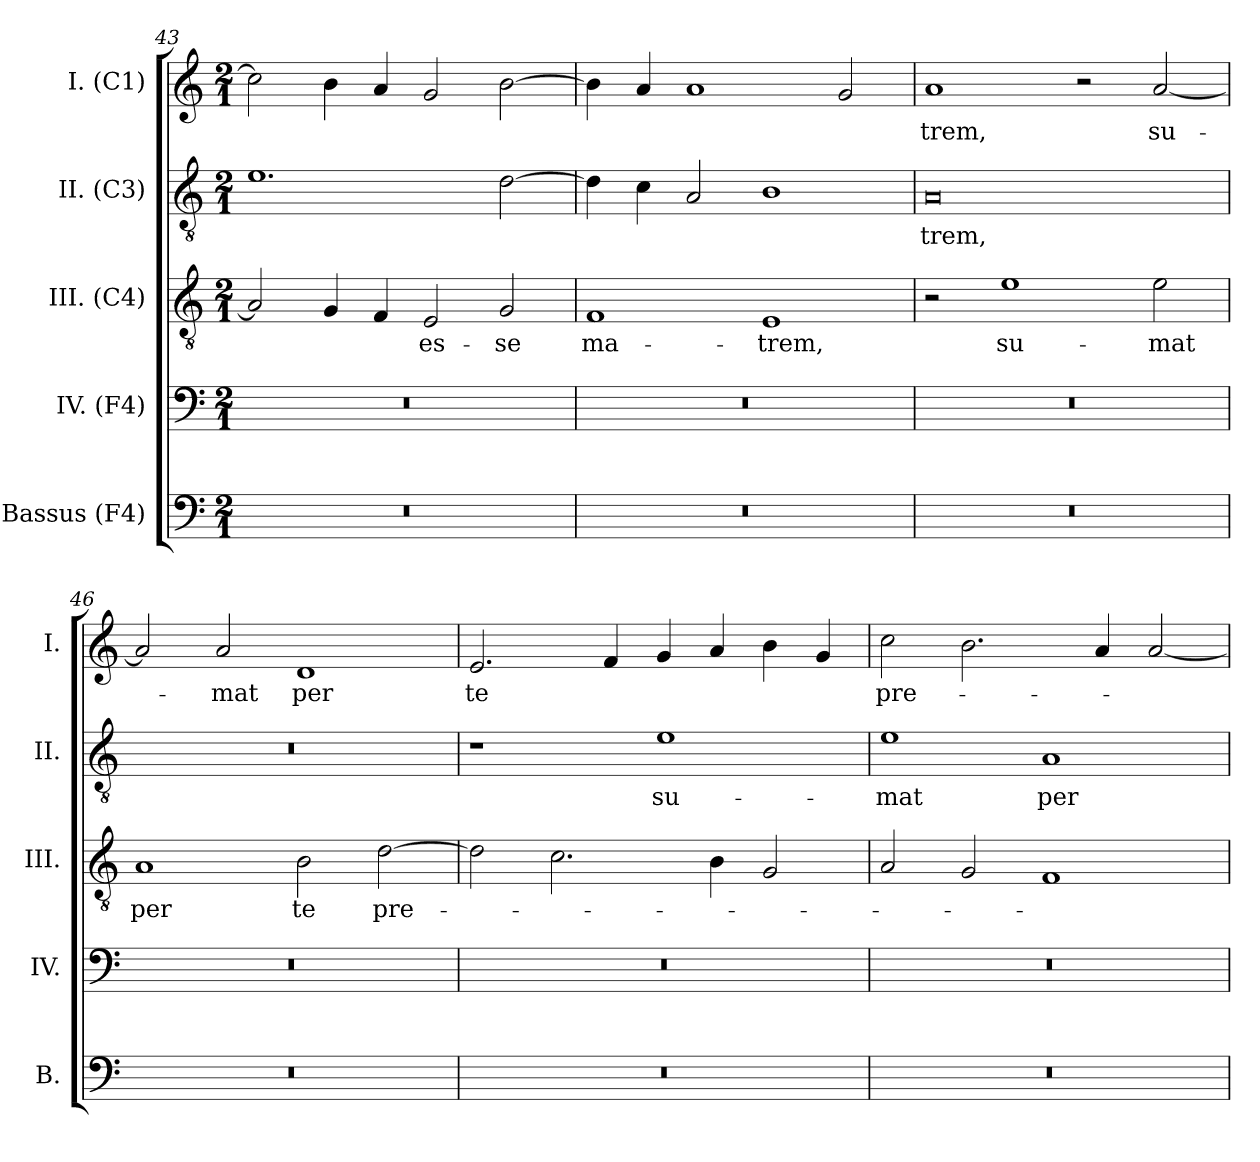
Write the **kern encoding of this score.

**kern	**kern	**kern	**text	**kern	**text	**kern	**text
*part5	*part4	*part3	*part3	*part2	*part2	*part1	*part1
*staff5	*staff4	*staff3	*staff3	*staff2	*staff2	*staff1	*staff1
*I"Bassus (F4)	*I"IV. (F4)	*I"III. (C4)	*	*I"II. (C3)	*	*I"I. (C1)	*
*I'B.	*I'IV.	*I'III.	*	*I'II.	*	*I'I.	*
!!LO:LB:g=z
*clefF4	*clefF4	*clefGv2	*	*clefGv2	*	*clefG2	*
*	*ITrd7c12	*ITrd7c12	*	*ITrd7c12	*	*	*
*k[]	*k[]	*k[]	*	*k[]	*	*k[]	*
*C:	*C:	*C:	*	*C:	*	*C:	*
*M2/1	*M2/1	*M2/1	*	*M2/1	*	*M2/1	*
=43	=43	=43	=43	=43	=43	=43	=43
!LO:N:vis=1	!LO:N:vis=1	!	!	!	!	!	!
0r	0r	2AAi/]	.	1.Ei	.	2cci\]	.
.	.	4GGi/	.	.	.	4bi\	.
.	.	4FFi/	.	.	.	4ai/	.
!	!	!	!LO:LY:b:color=#000000	!	!	!	!
.	.	2EEi/	es-	.	.	2gi/	.
!	!	!	!LO:LY:b:color=#000000	!	!	!	!
.	.	2GGi/	-se	[2Di\	.	[2bi\	.
=44	=44	=44	=44	=44	=44	=44	=44
!LO:N:vis=1	!LO:N:vis=1	!	!	!	!	!	!
!	!	!	!LO:LY:b:color=#000000	!	!	!	!
0r	0r	1FFi	ma-	4Di\]	.	4bi\]	.
.	.	.	.	4Ci\	.	4ai/	.
.	.	.	.	2AAi/	.	1ai	.
!	!	!	!LO:LY:b:color=#000000	!	!	!	!
.	.	1EEi	-trem,	1BBi	.	.	.
.	.	.	.	.	.	2gi/	.
=45	=45	=45	=45	=45	=45	=45	=45
!LO:N:vis=1	!LO:N:vis=1	!	!	!	!	!	!
!	!	!	!	!	!LO:LY:b:color=#000000	!	!
!	!	!	!	!	!	!	!LO:LY:b:color=#000000
0r	0r	2r	.	0AAi	-trem,	1ai	-trem,
!	!	!	!LO:LY:b:color=#000000	!	!	!	!
.	.	1Ei	su-	.	.	.	.
.	.	.	.	.	.	2r	.
!	!	!	!LO:LY:b:color=#000000	!	!	!	!
!	!	!	!	!	!	!	!LO:LY:b:color=#000000
.	.	2Ei\	-mat	.	.	[2ai/	su-
=46	=46	=46	=46	=46	=46	=46	=46
!LO:N:vis=1	!LO:N:vis=1	!	!	!	!	!	!
!	!	!	!LO:LY:b:color=#000000	!LO:N:vis=1	!	!	!
0r	0r	1AAi	per	0r	.	2ai/]	.
!	!	!	!	!	!	!	!LO:LY:b:color=#000000
.	.	.	.	.	.	2ai/	-mat
!	!	!	!LO:LY:b:color=#000000	!	!	!	!
!	!	!	!	!	!	!	!LO:LY:b:color=#000000
.	.	2BBi\	te	.	.	1di	per
!	!	!	!LO:LY:b:color=#000000	!	!	!	!
.	.	[2Di\	pre-	.	.	.	.
!!LO:PB:g=z
=47	=47	=47	=47	=47	=47	=47	=47
!LO:N:vis=1	!LO:N:vis=1	!	!	!	!	!	!
!	!	!	!	!	!	!	!LO:LY:b:color=#000000
0r	0r	2Di\]	.	1r	.	2.ei/	te
.	.	2.Ci\	.	.	.	.	.
.	.	.	.	.	.	4fi/	.
!	!	!	!	!	!LO:LY:b:color=#000000	!	!
.	.	.	.	1Ei	su-	4gi/	.
.	.	4BBi\	.	.	.	4ai/	.
.	.	2GGi/	.	.	.	4bi\	.
.	.	.	.	.	.	4gi/	.
=48	=48	=48	=48	=48	=48	=48	=48
!LO:N:vis=1	!LO:N:vis=1	!	!	!	!	!	!
!	!	!	!	!	!LO:LY:b:color=#000000	!	!
!	!	!	!	!	!	!	!LO:LY:b:color=#000000
0r	0r	2AAi/	.	1Ei	-mat	2cci\	pre-
.	.	2GGi/	.	.	.	2.bi\	.
!	!	!	!	!	!LO:LY:b:color=#000000	!	!
.	.	1FFi	.	1AAi	per	.	.
.	.	.	.	.	.	4ai/	.
.	.	.	.	.	.	[2ai/	.
=	=	=	=	=	=	=	=
*-	*-	*-	*-	*-	*-	*-	*-
